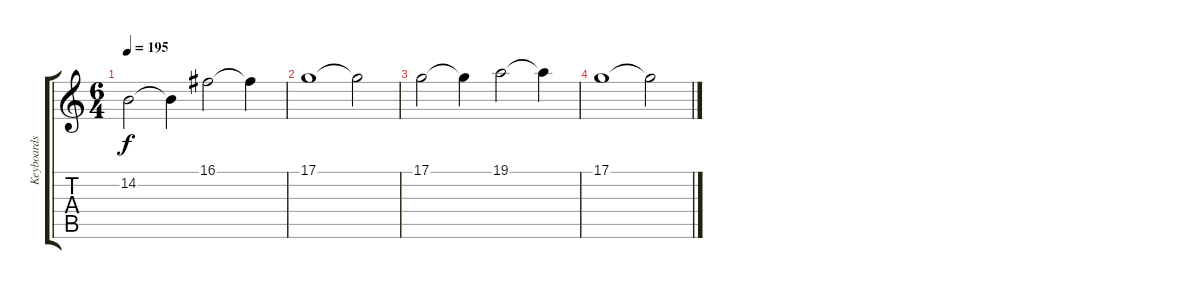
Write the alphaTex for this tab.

\track ("Keyboards" "Keyboards") {instrument stringensemble1}
\staff {score tabs}
\tuning (D4 A3 F3 D3 A2 D2) {hide}
\ts (6 4)
\tempo 195
\clef g2
\ks c
14.2.2{dy f} 14.2{t}.4 16.1.2 16.1{t}.4 |
17.1.1 17.1{t}.2 |
17.1.2 17.1{t}.4 19.1.2 19.1{t}.4 |
17.1.1 17.1{t}.2
